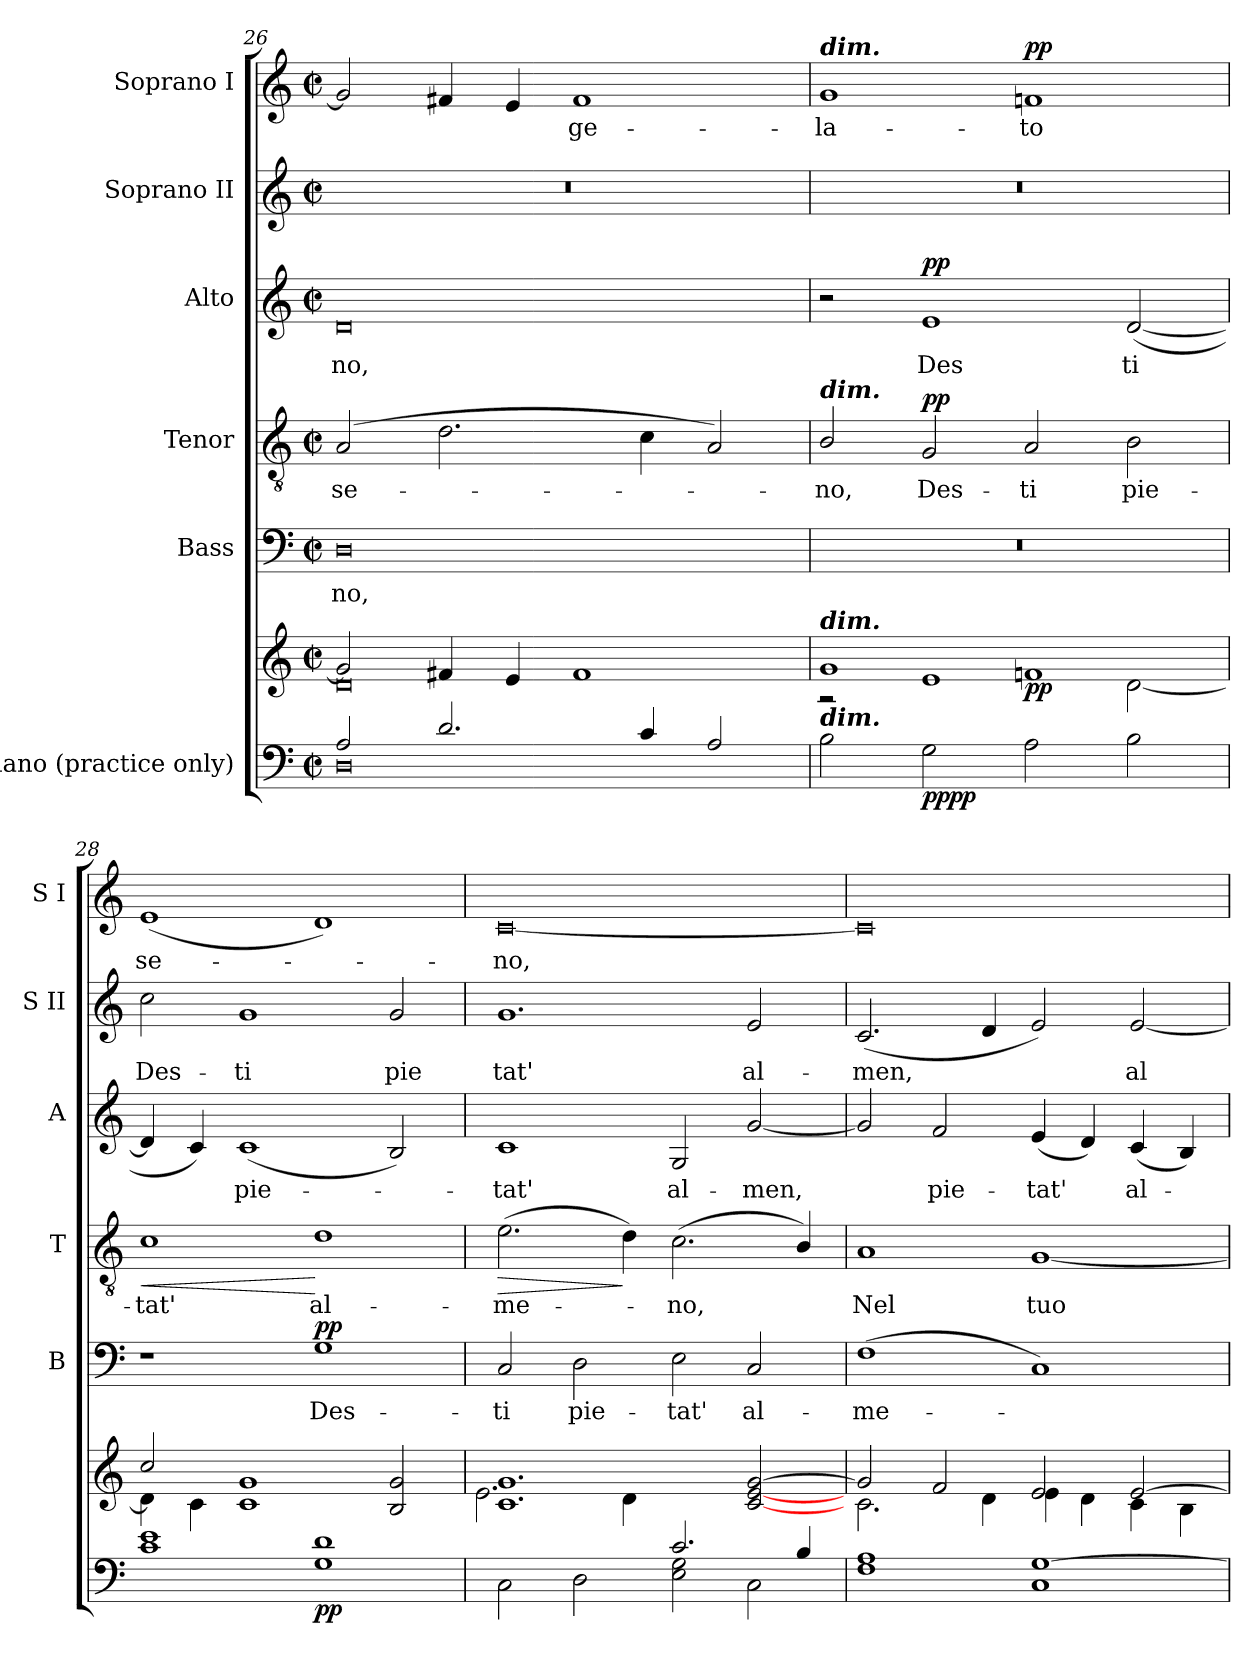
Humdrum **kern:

**kern	**kern	**dynam	**kern	**text	**dynam	**kern	**text	**dynam	**kern	**text	**dynam	**kern	**text	**kern	**text	**dynam
*part6	*part6	*part6	*part5	*part5	*part5	*part4	*part4	*part4	*part3	*part3	*part3	*part2	*part2	*part1	*part1	*part1
*staff7	*staff6	*staff6/7	*staff5	*staff5	*staff5	*staff4	*staff4	*staff4	*staff3	*staff3	*staff3	*staff2	*staff2	*staff1	*staff1	*staff1
*I"Piano (practice only)	*	*	*I"Bass	*	*	*I"Tenor	*	*	*I"Alto	*	*	*I"Soprano II	*	*I"Soprano I	*	*
*	*	*	*I'B	*	*	*I'T	*	*	*I'A	*	*	*I'S II	*	*I'S I	*	*
!!LO:LB:g=z
*clefF4	*clefG2	*	*clefF4	*	*	*clefGv2	*	*	*clefG2	*	*	*clefG2	*	*clefG2	*	*
*k[]	*k[]	*	*k[]	*	*	*k[]	*	*	*k[]	*	*	*k[]	*	*k[]	*	*
*C:	*C:	*	*C:	*	*	*C:	*	*	*C:	*	*	*C:	*	*C:	*	*
*M4/2	*M4/2	*	*M4/2	*	*	*M4/2	*	*	*M4/2	*	*	*M4/2	*	*M4/2	*	*
*met(c|)	*met(c|)	*	*met(c|)	*	*	*met(c|)	*	*	*met(c|)	*	*	*met(c|)	*	*met(c|)	*	*
=26	=26	=26	=26	=26	=26	=26	=26	=26	=26	=26	=26	=26	=26	=26	=26	=26
*^	*^	*	*	*	*	*	*	*	*	*	*	*	*	*	*	*
!	!	!	!	!	!	!LO:LY:b	!	!	!LO:LY:b	!	!	!LO:LY:b	!	!	!	!	!	!
2A/	0D\	2g/]	0d\	.	0D	no,	.	(>2A	se-	.	0d	-no,	.	0r	.	2g]	.	.
2.d/	.	4f#X/	.	.	.	.	.	2.d	.	.	.	.	.	.	.	4f#X	.	.
.	.	4e/	.	.	.	.	.	.	.	.	.	.	.	.	.	4e	.	.
!	!	!	!	!	!	!	!	!	!	!	!	!	!	!	!	!	!LO:LY:b	!
.	.	1f#/	.	.	.	.	.	.	.	.	.	.	.	.	.	1f#	ge-	.
4c/	.	.	.	.	.	.	.	4c	.	.	.	.	.	.	.	.	.	.
2A/	.	.	.	.	.	.	.	2A)	.	.	.	.	.	.	.	.	.	.
=27	=27	=27	=27	=27	=27	=27	=27	=27	=27	=27	=27	=27	=27	=27	=27	=27	=27	=27
!	!	!	!	!	!	!	!	!	!	!	!	!	!	!	!	!LO:TX:a:Bi:t=dim.	!	!
!	!	!	!	!	!	!	!	!LO:TX:a:Bi:t=dim.	!	!	!	!	!	!	!	!	!	!
!	!	!LO:TX:a:Bi:t=dim.	!	!	!	!	!	!	!	!	!	!	!	!	!	!	!	!
!LO:TX:a:Bi:t=dim.	!	!	!	!	!	!	!	!	!	!	!	!	!	!	!	!	!	!
!	!	!	!	!	!	!	!	!	!LO:LY:b	!	!	!	!	!	!	!	!LO:LY:b	!
0ryy	2B\	1g/	2r	.	0r	.	.	2B/	no,	.	2r	.	.	0r	.	1g	-la-	.
!	!	!	!	!LO:DY:b=2	!	!	!	!	!LO:LY:b	!	!	!LO:LY:b	!	!	!	!	!	!
!	!	!	!	!LO:DY:n=1:b	!	!	!	!	!	!LO:DY:b	!	!	!LO:DY:b	!	!	!	!	!
.	2G\	.	1e\	pp pp	.	.	.	2G	Des-	pp	1e	Des	pp	.	.	.	.	.
!	!	!	!	!LO:DY:n=2:b	!	!	!	!	!LO:LY:b	!	!	!	!	!	!	!	!LO:LY:b	!LO:DY:b
.	2A\	1fn/	.	pp	.	.	.	2A	-ti	.	.	.	.	.	.	1fn	to	pp
!	!	!	!	!	!	!	!	!	!LO:LY:b	!	!	!LO:LY:b	!	!	!	!	!	!
.	2B\	.	[2d\	.	.	.	.	2B	pie-	.	(<[2d	ti	.	.	.	.	.	.
=28	=28	=28	=28	=28	=28	=28	=28	=28	=28	=28	=28	=28	=28	=28	=28	=28	=28	=28
!	!	!	!	!	!	!	!	!	!LO:LY:b	!LO:HP:b	!	!	!	!	!LO:LY:b	!	!LO:LY:b	!
0ryy	1c\ 1e\	2cc/	4d\]	.	1r	.	.	1c	-tat'	<	4d]	.	.	2cc	Des-	(<1e	se-	.
.	.	.	4c\	.	.	.	.	.	.	.	4c)	.	.	.	.	.	.	.
!	!	!	!	!	!	!	!	!	!	!	!	!LO:LY:b	!	!	!LO:LY:b	!	!	!
.	.	1c/ 1g/	2ryy	.	.	.	.	.	.	.	(<1c	pie-	.	1g	-ti	.	.	.
!	!	!	!	!LO:DY:b=2	!	!LO:LY:b	!LO:DY:b	!	!LO:LY:b	!	!	!	!	!	!	!	!	!
.	1G\ 1d\	.	2ryy	pp	1G	Des-	pp	1d	al-	[	.	.	.	.	.	1d)	.	.
!	!	!	!	!	!	!	!	!	!	!	!	!	!	!	!LO:LY:b	!	!	!
.	.	2B/ 2g/	2ryy	.	.	.	.	.	.	.	2B)	.	.	2g	pie	.	.	.
=29	=29	=29	=29	=29	=29	=29	=29	=29	=29	=29	=29	=29	=29	=29	=29	=29	=29	=29
!	!	!	!	!	!	!LO:LY:b	!	!	!LO:LY:b	!LO:HP:b	!	!LO:LY:b	!	!	!LO:LY:b	!	!LO:LY:b	!
1ryy	2C\	1.c/ 1.g/	2.e\	.	2C	-ti	.	(>2.e	-me-	>	1c	tat'	.	1.g	tat'	[0c	no,	.
!	!	!	!	!	!	!LO:LY:b	!	!	!	!	!	!	!	!	!	!	!	!
.	2D\	.	.	.	2D	pie-	.	.	.	.	.	.	.	.	.	.	.	.
.	.	.	4d\	.	.	.	.	4d)	.	]	.	.	.	.	.	.	.	.
!	!	!	!	!	!	!LO:LY:b	!	!	!LO:LY:b	!	!	!LO:LY:b	!	!	!	!	!	!
2.c/	2E\ 2G\	.	2ryy	.	2E	-tat'	.	(<2.c	no,	.	2G	al-	.	.	.	.	.	.
!	!	!	!	!	!	!LO:LY:b	!	!	!	!	!	!LO:LY:b	!	!	!LO:LY:b	!	!	!
.	2C\	[2c/ [2e/ [2g/	2ryy	.	2C	al-	.	.	.	.	[2g	-men,	.	2e	al-	.	.	.
4B/	.	.	.	.	.	.	.	4B/)	.	.	.	.	.	.	.	.	.	.
=30	=30	=30	=30	=30	=30	=30	=30	=30	=30	=30	=30	=30	=30	=30	=30	=30	=30	=30
!	!	!	!	!	!	!LO:LY:b	!	!	!LO:LY:b	!	!	!	!	!	!LO:LY:b	!	!	!
1ryy	1F\ 1A\	2g/]	2.c\	.	(<1F	-me-	.	1A	Nel	.	2g]	.	.	(<2.c	-men,	0c]	.	.
!	!	!	!	!	!	!	!	!	!	!	!	!LO:LY:b	!	!	!	!	!	!
.	.	2f/	.	.	.	.	.	.	.	.	2f	pie-	.	.	.	.	.	.
.	.	.	4d\	.	.	.	.	.	.	.	.	.	.	4d	.	.	.	.
!	!	!	!	!	!	!	!	!	!LO:LY:b	!	!	!LO:LY:b	!	!	!	!	!	!
[1G/	1C\	2e/	4e\	.	1C)	.	.	[1G	tuo	.	(<4e	-tat'	.	2e)	.	.	.	.
.	.	.	4d\	.	.	.	.	.	.	.	4d)	.	.	.	.	.	.	.
!	!	!	!	!	!	!	!	!	!	!	!	!LO:LY:b	!	!	!LO:LY:b	!	!	!
.	.	[2e/	4c\	.	.	.	.	.	.	.	(<4c	al-	.	[2e	al-	.	.	.
.	.	.	4B\	.	.	.	.	.	.	.	4B)	.	.	.	.	.	.	.
*v	*v	*	*	*	*	*	*	*	*	*	*	*	*	*	*	*	*	*
*	*v	*v	*	*	*	*	*	*	*	*	*	*	*	*	*	*	*
=	=	=	=	=	=	=	=	=	=	=	=	=	=	=	=	=
*-	*-	*-	*-	*-	*-	*-	*-	*-	*-	*-	*-	*-	*-	*-	*-	*-
